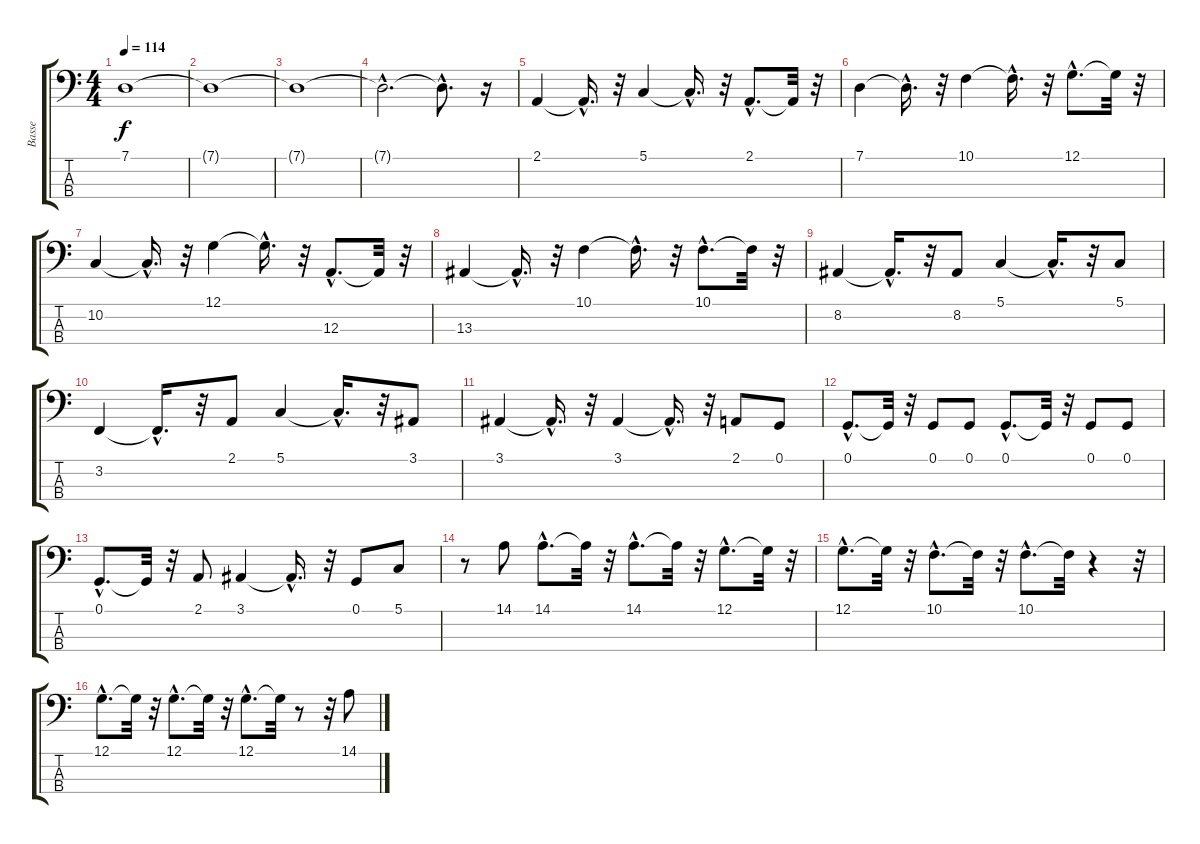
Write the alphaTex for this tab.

\track ("Basse" "Basse") {instrument electricbassfinger}
\staff {score tabs}
\tuning (G1 D1 A0 E0) {hide}
\ts (4 4)
\tempo 114
\clef f4
\ks c
7.1.1{dy f} |
7.1{t}.1 |
7.1{t}.1 |
7.1{hac t}.2{d} 7.1{hac t}.8{d} r.16 |
2.1.4 2.1{hac t}.16{d} r.32 5.1.4 5.1{hac t}.16{d} r.32 2.1{hac}.8{d} 2.1{t}.32 r.32 |
7.1.4 7.1{hac t}.16{d} r.32 10.1.4 10.1{hac t}.16{d} r.32 12.1{hac}.8{d} 12.1{t}.32 r.32 |
10.2.4 10.2{hac t}.16{d} r.32 12.1.4 12.1{hac t}.16{d} r.32 12.3{hac}.8{d} 12.3{t}.32 r.32 |
13.3.4 13.3{hac t}.16{d} r.32 10.1.4 10.1{hac t}.16{d} r.32 10.1{hac}.8{d} 10.1{t}.32 r.32 |
8.2.4 8.2{hac t}.16{d} r.32 8.2.8 5.1.4 5.1{hac t}.16{d} r.32 5.1.8 |
3.2.4 3.2{hac t}.16{d} r.32 2.1.8 5.1.4 5.1{hac t}.16{d} r.32 3.1.8 |
3.1.4 3.1{hac t}.16{d} r.32 3.1.4 3.1{hac t}.16{d} r.32 2.1.8 0.1.8 |
0.1{hac}.8{d} 0.1{t}.32 r.32 0.1.8 0.1.8 0.1{hac}.8{d} 0.1{t}.32 r.32 0.1.8 0.1.8 |
0.1{hac}.8{d} 0.1{t}.32 r.32 2.1.8 3.1.4 3.1{hac t}.16{d} r.32 0.1.8 5.1.8 |
r.8 14.1.8 14.1{hac}.8{d} 14.1{t}.32 r.32 14.1{hac}.8{d} 14.1{t}.32 r.32 12.1{hac}.8{d} 12.1{t}.32 r.32 |
12.1{hac}.8{d} 12.1{t}.32 r.32 10.1{hac}.8{d} 10.1{t}.32 r.32 10.1{hac}.8{d} 10.1{t}.32 r.4 r.32 |
12.1{hac}.8{d} 12.1{t}.32 r.32 12.1{hac}.8{d} 12.1{t}.32 r.32 12.1{hac}.8{d} 12.1{t}.32 r.8 r.32 14.1.8
